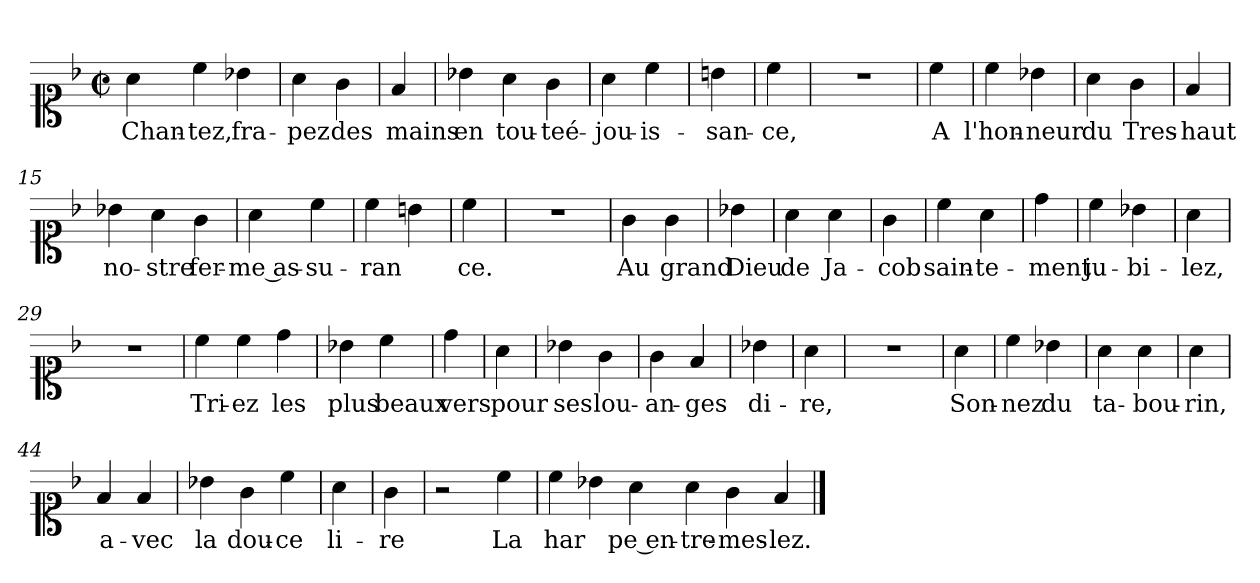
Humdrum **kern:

**kern	**text
*part1	*part1
*staff1	*staff1
*clefC1	*
*k[b-]	*
*F:	*
*M2/2	*
*met(c|)	*
=1	=1
4a	Chan-
4cc	-tez,
4b-X	fra-
=3	=3
4a	-pez
4g	des
=4	=4
4f	mains
=5	=5
4b-X	en
4a	tou-
4g	-teé-
=7	=7
4a	-jou-
4cc	-is-
=8	=8
4b	-san-
=9	=9
4cc	-ce,
=10	=10
1r	.
=11	=11
4cc	A
=12	=12
4cc	l'hon-
4b-X	-neur
=13	=13
4a	du
4g	Tres-
=14	=14
4f	-haut
=15	=15
4b-X	no-
4a	-stre
4g	fer-
=17	=17
4a	-me as-
4cc	-su-
=18	=18
4cc	-ran-
4b	--
=19	=19
4cc	-ce.
=20	=20
1r	.
=21	=21
4g	Au
4g	grand
=22	=22
4b-X	Dieu
=23	=23
4a	de
4a	Ja-
=24	=24
4g	-cob
=25	=25
4cc	sain-
4a	-te-
=26	=26
4dd	-ment
=27	=27
4cc	ju-
4b-X	-bi-
=28	=28
4a	-lez,
=29	=29
1r	.
=30	=30
4cc	Tri-
4cc	-ez
4dd	les
=32	=32
4b-X	plus
4cc	beaux
=33	=33
4dd	vers
=34	=34
4a	pour
=35	=35
4b-X	ses
4g	lou-
=36	=36
4g	-an-
4f	-ges
=37	=37
4b-X	di-
=38	=38
4a	-re,
=39	=39
1r	.
=40	=40
4a	Son-
=41	=41
4cc	-nez
4b-X	du
=42	=42
4a	ta-
4a	-bou-
=43	=43
4a	-rin,
=44	=44
4f	a-
4f	-vec
=45	=45
4b-X	la
4g	dou-
4cc	-ce
=47	=47
4a	li-
=48	=48
4g	-re
=49	=49
2r	.
4cc	La
=50	=50
4cc	har-
4b-X	--
4a	-pe en-
4a	-tre-
4g	-mes-
4f	-lez.
==	==
*-	*-
